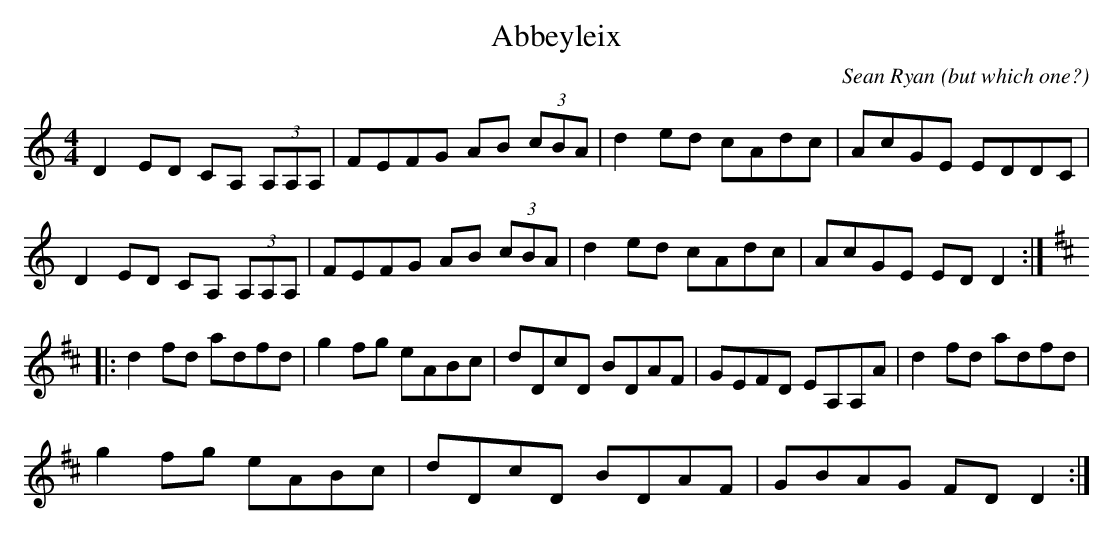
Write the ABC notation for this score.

X:1
T:Abbeyleix
M:4/4
L:1/8
C:Sean Ryan (but which one?)
K:DDor
D2ED CA, (3A,A,A,|FEFG AB (3cBA|d2ed cAdc|AcGE EDDC|
D2ED CA, (3A,A,A,|FEFG AB (3cBA|d2ed cAdc|AcGE ED D2::
K:D
d2fd adfd|g2fg eABc|dDcD BDAF|GEFD EA,A,A|d2fd adfd|
g2fg eABc|dDcD BDAF|GBAG FD D2:|
